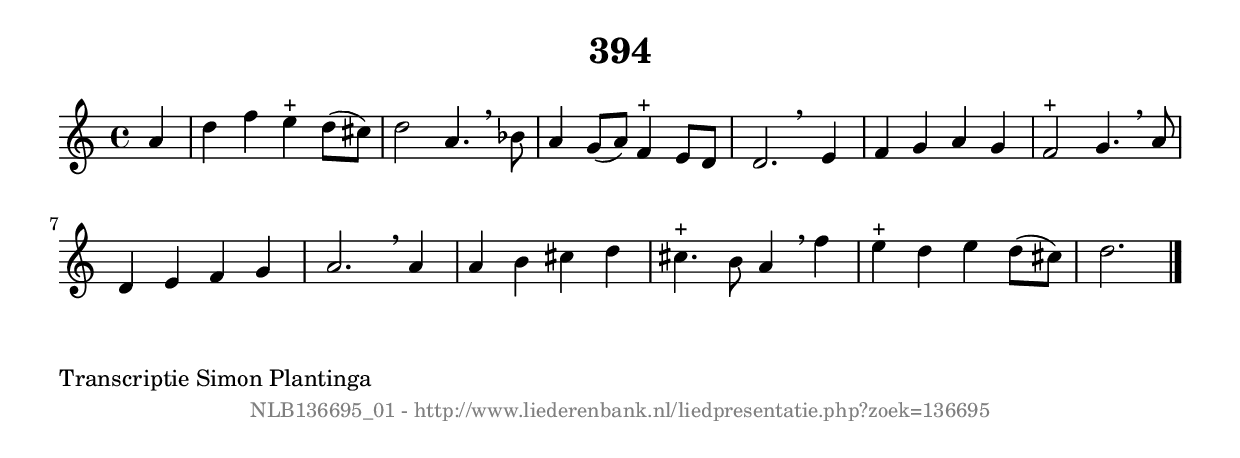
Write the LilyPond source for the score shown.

%
% produced by wce2krn 1.64 (7 June 2014)
%
\version"2.16"
#(append! paper-alist '(("long" . (cons (* 210 mm) (* 2000 mm)))))
#(set-default-paper-size "long")
sb = {\breathe}
mBreak = {\breathe }
bBreak = {\breathe }
x = {\once\override NoteHead #'style = #'cross }
gl=\glissando
itime={\override Staff.TimeSignature #'stencil = ##f }
ficta = {\once\set suggestAccidentals = ##t}
fine = {\once\override Score.RehearsalMark #'self-alignment-X = #1 \mark \markup {\italic{Fine}}}
dc = {\once\override Score.RehearsalMark #'self-alignment-X = #1 \mark \markup {\italic{D.C.}}}
dcf = {\once\override Score.RehearsalMark #'self-alignment-X = #1 \mark \markup {\italic{D.C. al Fine}}}
dcc = {\once\override Score.RehearsalMark #'self-alignment-X = #1 \mark \markup {\italic{D.C. al Coda}}}
ds = {\once\override Score.RehearsalMark #'self-alignment-X = #1 \mark \markup {\italic{D.S.}}}
dsf = {\once\override Score.RehearsalMark #'self-alignment-X = #1 \mark \markup {\italic{D.S. al Fine}}}
dsc = {\once\override Score.RehearsalMark #'self-alignment-X = #1 \mark \markup {\italic{D.S. al Coda}}}
pv = {\set Score.repeatCommands = #'((volta "1"))}
sv = {\set Score.repeatCommands = #'((volta "2"))}
tv = {\set Score.repeatCommands = #'((volta "3"))}
qv = {\set Score.repeatCommands = #'((volta "4"))}
xv = {\set Score.repeatCommands = #'((volta #f))}
\header{ tagline = ""
title = "394"
}
\score {{
\key d \dorian
\relative g'
{
\set melismaBusyProperties = #'()
\partial 32*8
\time 4/4
\tempo 4=120
\override Score.MetronomeMark #'transparent = ##t
\override Score.RehearsalMark #'break-visibility = #(vector #t #t #f)
a4 | d4 f4 e4^"+" d8( cis8) | d2 a4. \sb bes8 | a4 g8( a8) f4^"+" e8 d8 | d2. \bar ":|:" \bBreak
e4 | f4 g4 a4 g4 | f2^"+" g4. \sb a8 | d,4 e4 f4 g4 | a2. \mBreak
a4 | a4 b4 cis4 d4 | cis4.^"+" b8 a4 \sb f'4 | e4^"+" d4 e4 d8( cis8) | d2. \bar "|."
 }}
 \midi { }
 \layout {
            indent = 0.0\cm
}
}
\markup { \wordwrap-string #" 
Transcriptie Simon Plantinga
"}
\markup { \vspace #0 } \markup { \with-color #grey \fill-line { \center-column { \smaller "NLB136695_01 - http://www.liederenbank.nl/liedpresentatie.php?zoek=136695" } } }
